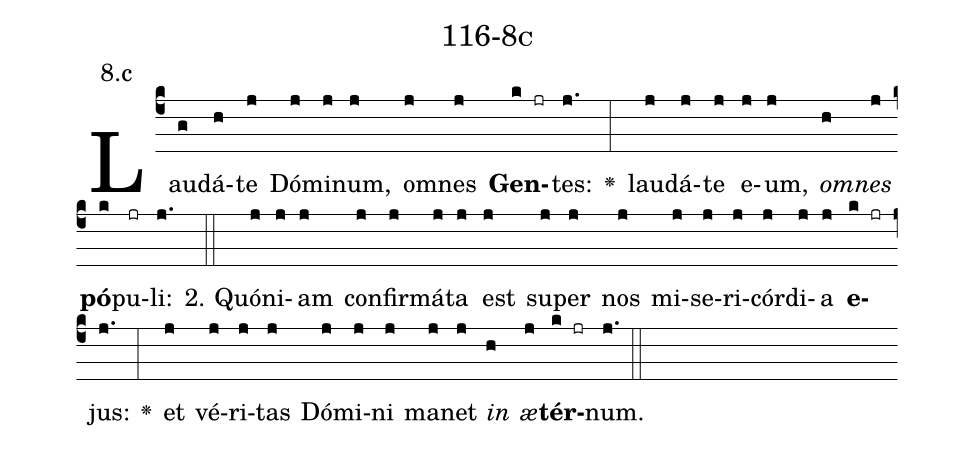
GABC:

name: 116-8c;
annotation: 8.c;
%%
(c4)Lau(g)dá(h)te(j) Dó(j)mi(j)num,(j) om(j)nes(j) <b>Gen</b>(k jr)tes:(j.) <v>\greheightstar</v>(:) lau(j)dá(j)te(j) e(j)um,(j) <i>om</i>(h)<i>nes</i>(j) <b>pó</b>(k)pu(jr)li:(j.) (::)
2. Quón(j)i(j)am(j) con(j)fir(j)má(j)ta(j) est(j) su(j)per(j) nos(j) mi(j)se(j)ri(j)cór(j)di(j)a(j) <b>e</b>(k jr)jus:(j.) <v>\greheightstar</v>(:) et(j) vé(j)ri(j)tas(j) Dó(j)mi(j)ni(j) ma(j)net(j) <i>in</i>(h) <i>æ</i>(j)<b>tér</b>(k jr)num.(j.) (::)
